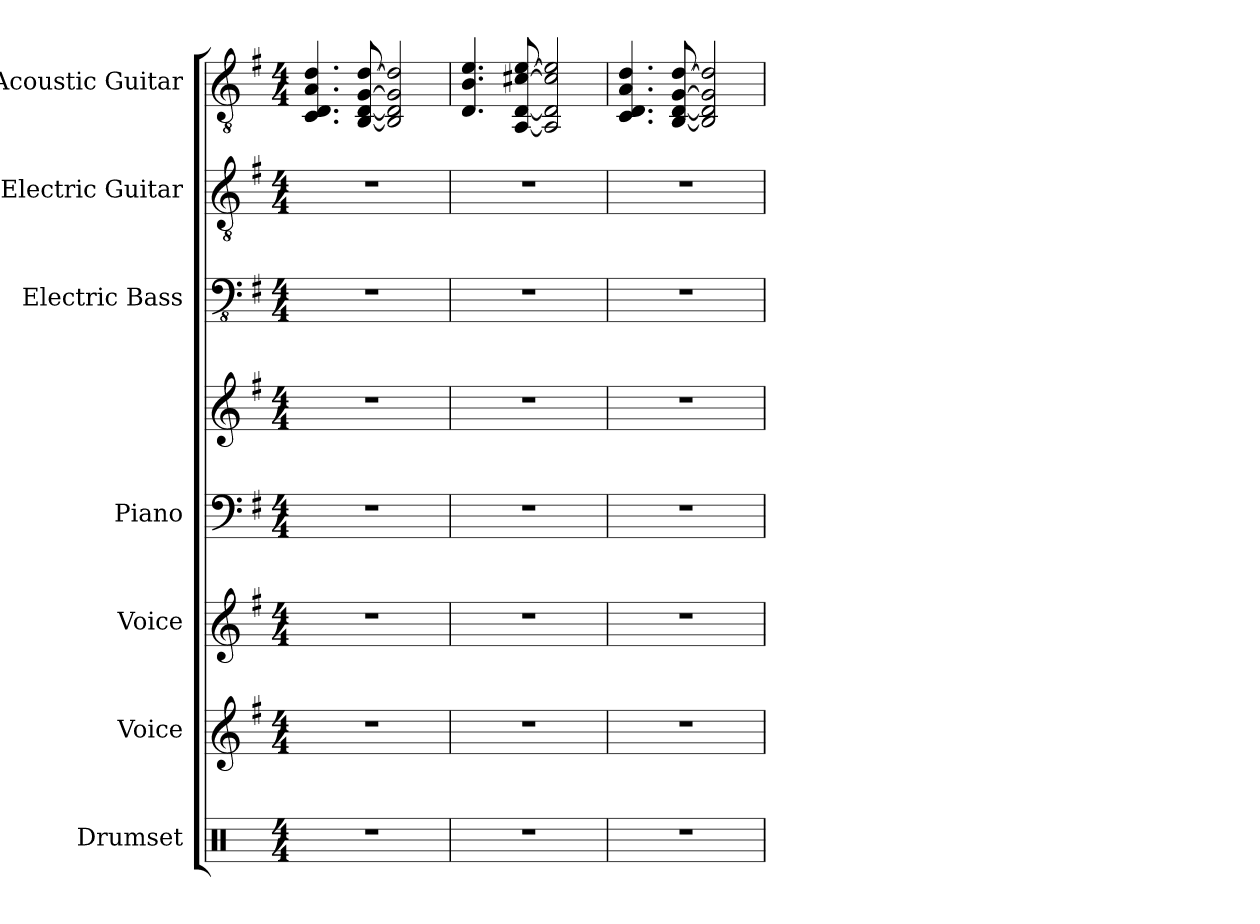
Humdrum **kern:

**kern	**kern	**kern	**kern	**kern	**kern	**kern	**kern
*part7	*part6	*part5	*part4	*part4	*part3	*part2	*part1
*staff8	*staff7	*staff6	*staff5	*staff4	*staff3	*staff2	*staff1
*I"Drumset	*I"Voice	*I"Voice	*I"Piano	*	*I"Electric Bass	*I"Electric Guitar	*I"Acoustic Guitar
*I'Drs.	*I'Vo.	*I'Vo.	*I'Pno.	*	*I'El. B.	*I'El. Guit.	*I'Guit.
*clefX	*clefG2	*clefG2	*clefF4	*clefG2	*clefFv4	*clefGv2	*clefGv2
*k[]	*k[f#]	*k[f#]	*k[f#]	*k[f#]	*k[f#]	*k[f#]	*k[f#]
*M4/4	*M4/4	*M4/4	*M4/4	*M4/4	*M4/4	*M4/4	*M4/4
*MM120	*MM120	*MM120	*MM120	*MM120	*MM120	*MM120	*MM120
=1	=1	=1	=1	=1	=1	=1	=1
1r	1r	1r	1r	1r	1r	1r	4.C/ 4.D/ 4.A/ 4.d/
.	.	.	.	.	.	.	[8BB/ [8D/ [8G/ [8d/
.	.	.	.	.	.	.	2BB/] 2D/] 2G/] 2d/]
=2	=2	=2	=2	=2	=2	=2	=2
1r	1r	1r	1r	1r	1r	1r	4.D/ 4.B/ 4.e/
.	.	.	.	.	.	.	[8AA/ [8D/ [8c#X/ [8e/
.	.	.	.	.	.	.	2AA/] 2D/] 2c#/] 2e/]
=3	=3	=3	=3	=3	=3	=3	=3
1r	1r	1r	1r	1r	1r	1r	4.C/ 4.D/ 4.A/ 4.d/
.	.	.	.	.	.	.	[8BB/ [8D/ [8G/ [8d/
.	.	.	.	.	.	.	2BB/] 2D/] 2G/] 2d/]
=	=	=	=	=	=	=	=
*-	*-	*-	*-	*-	*-	*-	*-
